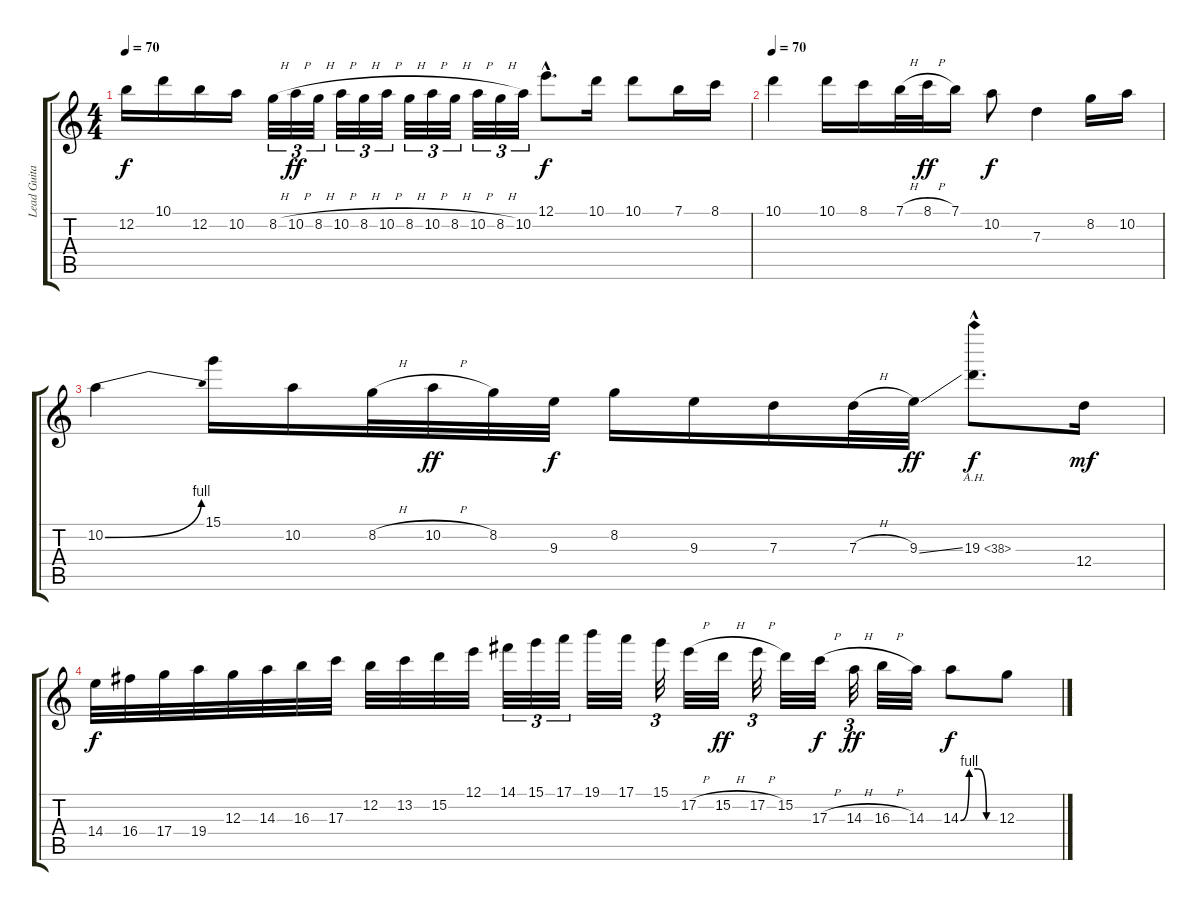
\track ("Lead Guitar 1" "Lead Guita") {instrument distortionguitar}
\staff {score tabs}
\tuning (E4 B3 G3 D3 A2 E2) {hide}
\ts (4 4)
\tempo 70
\clef g2
\ks c
12.2.16{dy f} 10.1.16 12.2.16 10.2.16 8.2{h}.32{tu (3 2)} 10.2{h}.32{tu (3 2) dy ff} 8.2{h}.32{tu (3 2)} 10.2{h}.32{tu (3 2)} 8.2{h}.32{tu (3 2)} 10.2{h}.32{tu (3 2)} 8.2{h}.32{tu (3 2)} 10.2{h}.32{tu (3 2)} 8.2{h}.32{tu (3 2)} 10.2{h}.32{tu (3 2)} 8.2{h}.32{tu (3 2)} 10.2.32{tu (3 2)} 12.1{hac}.8{d dy f} 10.1.16 10.1.8 7.1.16 8.1.16 |
\tempo 70
10.1.4 10.1.16 8.1.16 7.1{h}.32 8.1{h}.32{dy ff} 7.1.16 10.2.8{dy f} 7.3.4 8.2.16 10.2.16 |
10.2{be (bend 0 0 60 4)}.4 15.1.16 10.2.16 8.2{h}.32 10.2{h}.32{dy ff} 8.2.32 9.3.32{dy f} 8.2.16 9.3.16 7.3.16 7.3{h}.32 9.3{ss}.32{dy ff} 19.3{ah 19 hac}.8{d dy f} 12.4.16{dy mf} |
14.4.32{dy f} 16.4.32 17.4.32 19.4.32 12.3.32 14.3.32 16.3.32 17.3.32 12.2.32 13.2.32 15.2.32 12.1.32 14.1.32{tu (3 2)} 15.1.32{tu (3 2)} 17.1.32{tu (3 2)} 19.1.32 17.1.32 15.1.32{tu (3 2)} 17.2{h}.32 15.2{h}.32{dy ff} 17.2{h}.32{tu (3 2)} 15.2.32 17.3{h}.32{dy f} 14.3{h}.32{tu (3 2) dy ff} 16.3{h}.32 14.3.32 14.3{be (custom 0 0 15 4 30 4 45 0 60 0)}.8{dy f} 12.3.8
